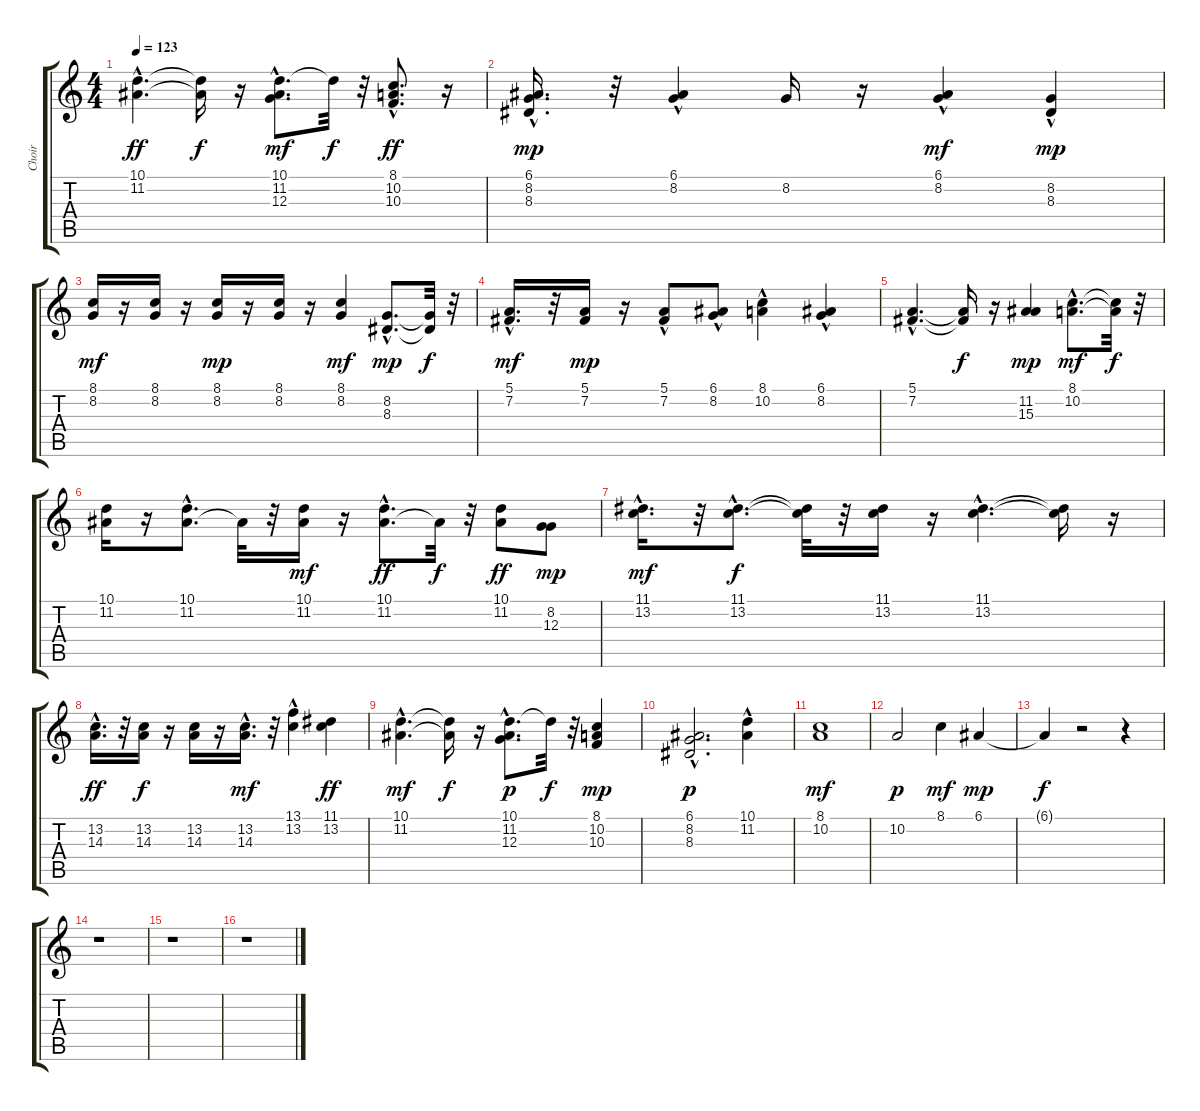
\track ("Choir" "Choir") {instrument choiraahs}
\staff {score tabs}
\tuning (E4 B3 G3 D3 A2 E2) {hide}
\ts (4 4)
\tempo 123
\clef g2
\ks c
(10.1{hac} 11.2{hac}).4{d dy ff} (10.1{t} 11.2{t}).16{dy f} r.16 (10.1{hac} 11.2{hac} 12.3{hac}).8{d dy mf} 10.1{t}.32{dy f} r.32 (8.1{hac} 10.2 10.3).8{d dy ff} r.16 |
(6.1 8.2{hac} 8.3{hac}).16{d dy mp} r.32 (6.1 8.2{hac}).4 8.2.16 r.16 (6.1 8.2{hac}).4{dy mf} (8.2 8.3{hac}).4{dy mp} |
(8.1 8.2).16{dy mf} r.16 (8.1 8.2).16 r.16 (8.1 8.2).16{dy mp} r.16 (8.1 8.2).16 r.16 (8.1 8.2).4{dy mf} (8.2{hac} 8.3{hac}).8{d dy mp} (8.2{t} 8.3{t}).32{dy f} r.32 |
(5.1{hac} 7.2).16{d dy mf} r.32 (5.1 7.2).16{dy mp} r.16 (5.1{hac} 7.2).8 (6.1{hac} 8.2).8 (8.1{hac} 10.2).4 (6.1{hac} 8.2).4 |
(5.1{hac} 7.2{hac}).4{d} (5.1{t} 7.2{t}).16{dy f} r.16 (11.2 15.3).4{dy mp} (8.1{hac} 10.2{hac}).8{d dy mf} (8.1{t} 10.2{t}).32{dy f} r.32 |
(10.1 11.2).16 r.16 (10.1{hac} 11.2{hac}).8{d} 11.2{t}.32 r.32 (10.1 11.2).16{dy mf} r.16 (10.1 11.2{hac}).8{d dy ff} 11.2{t}.32{dy f} r.32 (10.1 11.2).8{dy ff} (8.2 12.3).8{dy mp} |
(11.1 13.2{hac}).16{d dy mf} r.32 (11.1{hac} 13.2{hac}).8{d dy f} (11.1{t} 13.2{t}).32 r.32 (11.1 13.2).16 r.16 (11.1{hac} 13.2{hac}).4{d} (11.1{t} 13.2{t}).16 r.16 |
(13.2{hac} 14.3).16{d dy ff} r.32 (13.2 14.3).16{dy f} r.16 (13.2 14.3).16 r.16 (13.2{hac} 14.3{hac}).16{d dy mf} r.32 (13.1 13.2{hac}).4 (11.1 13.2).4{dy ff} |
(10.1{hac} 11.2{hac}).4{d dy mf} (10.1{t} 11.2{t}).16{dy f} r.16 (10.1{hac} 11.2 12.3{hac}).8{d dy p} 10.1{t}.32{dy f} r.32 (8.1 10.2 10.3).4{dy mp} |
(6.1{hac} 8.2 8.3).2{d dy p} (10.1 11.2{hac}).4 |
(8.1 10.2).1{dy mf} |
10.2.2{dy p} 8.1.4{dy mf} 6.1.4{dy mp} |
6.1{t}.4{dy f} r.2 r.4 |
r.1 |
r.1 |
r.1
